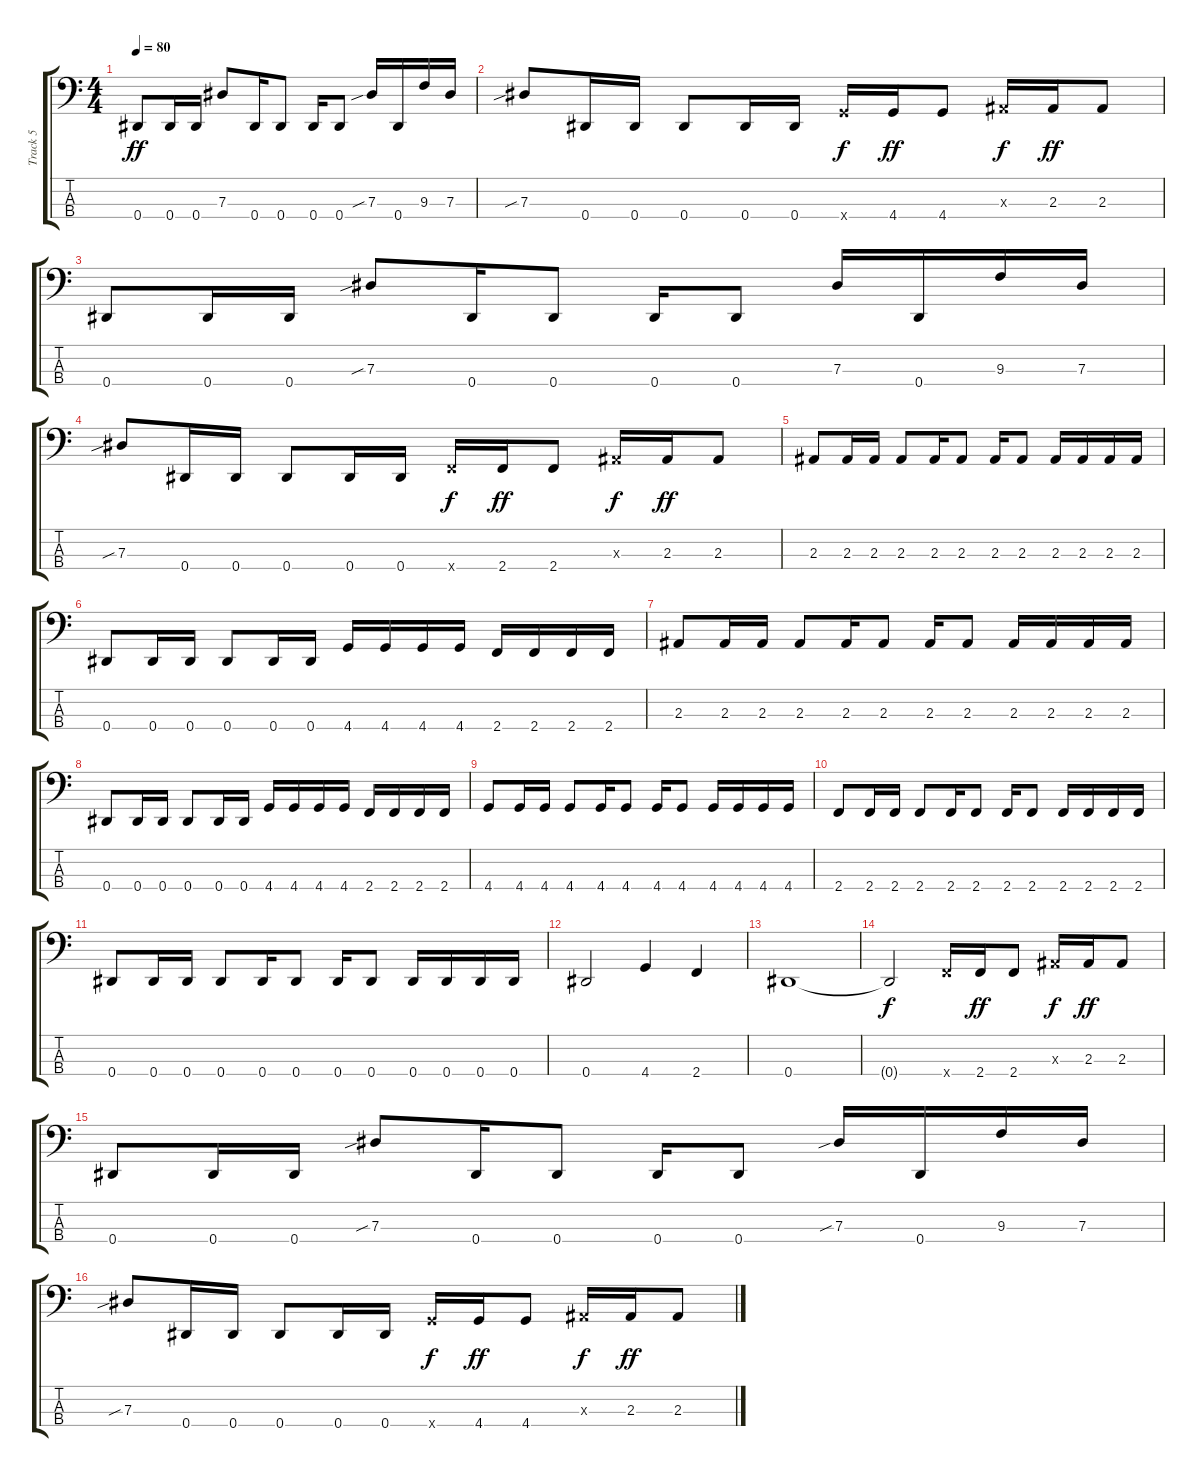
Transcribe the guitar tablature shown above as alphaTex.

\track ("Track 5" "Track 5") {instrument electricbassfinger}
\staff {score tabs}
\tuning (Gb2 Db2 Ab1 Eb1) {hide}
\ts (4 4)
\tempo 80
\clef f4
\ks c
0.4.8{dy ff instrument electricbassfinger} 0.4.16 0.4.16 7.3.8 0.4.16 0.4.8 0.4.16 0.4.8 7.3{sib}.16 0.4.16 9.3.16 7.3.16 |
7.3{sib}.8 0.4.16 0.4.16 0.4.8 0.4.16 0.4.16 4.4{x}.16{dy f} 4.4.16{dy ff} 4.4.8 2.3{x}.16{dy f} 2.3.16{dy ff} 2.3.8 |
0.4.8 0.4.16 0.4.16 7.3{sib}.8 0.4.16 0.4.8 0.4.16 0.4.8 7.3.16 0.4.16 9.3.16 7.3.16 |
7.3{sib}.8 0.4.16 0.4.16 0.4.8 0.4.16 0.4.16 2.4{x}.16{dy f} 2.4.16{dy ff} 2.4.8 2.3{x}.16{dy f} 2.3.16{dy ff} 2.3.8 |
2.3.8 2.3.16 2.3.16 2.3.8 2.3.16 2.3.8 2.3.16 2.3.8 2.3.16 2.3.16 2.3.16 2.3.16 |
0.4.8 0.4.16 0.4.16 0.4.8 0.4.16 0.4.16 4.4.16 4.4.16 4.4.16 4.4.16 2.4.16 2.4.16 2.4.16 2.4.16 |
2.3.8 2.3.16 2.3.16 2.3.8 2.3.16 2.3.8 2.3.16 2.3.8 2.3.16 2.3.16 2.3.16 2.3.16 |
0.4.8 0.4.16 0.4.16 0.4.8 0.4.16 0.4.16 4.4.16 4.4.16 4.4.16 4.4.16 2.4.16 2.4.16 2.4.16 2.4.16 |
4.4.8 4.4.16 4.4.16 4.4.8 4.4.16 4.4.8 4.4.16 4.4.8 4.4.16 4.4.16 4.4.16 4.4.16 |
2.4.8 2.4.16 2.4.16 2.4.8 2.4.16 2.4.8 2.4.16 2.4.8 2.4.16 2.4.16 2.4.16 2.4.16 |
0.4.8 0.4.16 0.4.16 0.4.8 0.4.16 0.4.8 0.4.16 0.4.8 0.4.16 0.4.16 0.4.16 0.4.16 |
0.4.2 4.4.4 2.4.4 |
0.4.1 |
0.4{t}.2{dy f} 2.4{x}.16 2.4.16{dy ff} 2.4.8 2.3{x}.16{dy f} 2.3.16{dy ff} 2.3.8 |
0.4.8 0.4.16 0.4.16 7.3{sib}.8 0.4.16 0.4.8 0.4.16 0.4.8 7.3{sib}.16 0.4.16 9.3.16 7.3.16 |
7.3{sib}.8 0.4.16 0.4.16 0.4.8 0.4.16 0.4.16 4.4{x}.16{dy f} 4.4.16{dy ff} 4.4.8 2.3{x}.16{dy f} 2.3.16{dy ff} 2.3.8
